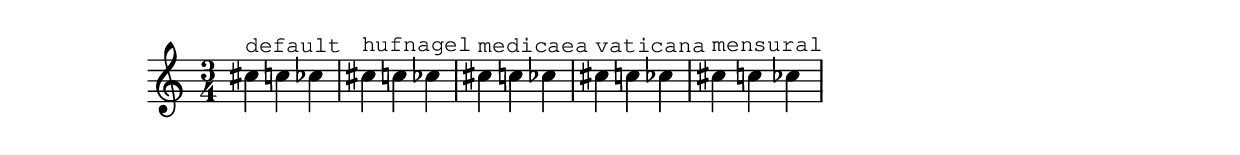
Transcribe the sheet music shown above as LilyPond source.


\header {
texidoc = "@cindex Ancient Accidentals
Accidentals are available in different ancient styles, which all
are collected here.
"
}

\version "2.11.6"

\relative c'' {
      \time 3/4
      cis^\markup { \typewriter default } c ces  

      \override Staff.Accidental #'glyph-name-alist = #alteration-hufnagel-glyph-name-alist
      cis^\markup { \typewriter hufnagel } c ces  

      \override Staff.Accidental #'glyph-name-alist = #alteration-medicaea-glyph-name-alist
      cis^\markup { \typewriter medicaea } c ces  

      \override Staff.Accidental #'glyph-name-alist = #alteration-vaticana-glyph-name-alist
      cis^\markup { \typewriter vaticana } c ces  

      \override Staff.Accidental #'glyph-name-alist = #alteration-mensural-glyph-name-alist
      cis^\markup { \typewriter mensural } c ces  
}
